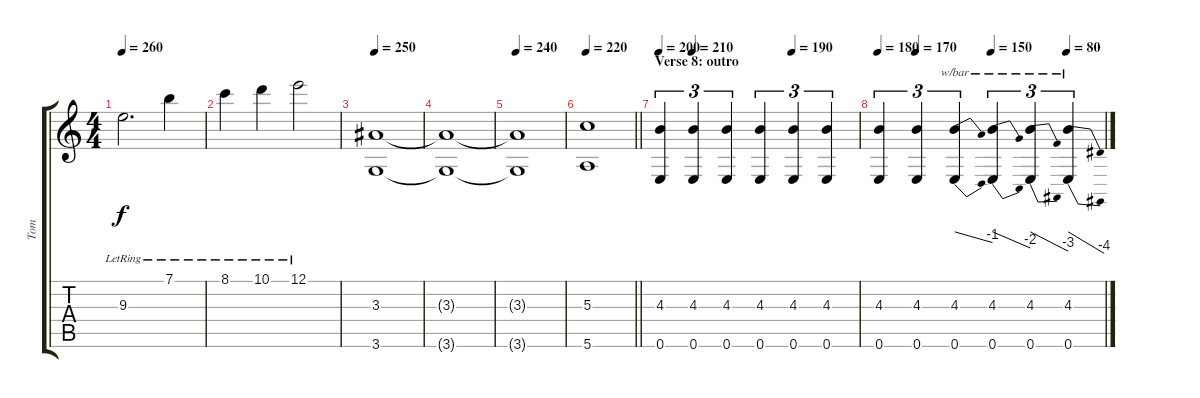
\track ("Tom" "Tom") {instrument distortionguitar}
\staff {score tabs}
\tuning (E4 B3 G3 D3 A2 E2) {hide}
\ts (4 4)
\tempo 260
\clef g2
\ks c
9.3{lr}.2{d dy f} 7.1{lr}.4 |
8.1{lr}.4 10.1{lr}.4 12.1{lr}.2 |
\tempo 250
(3.3 3.6).1{volume 13} |
(3.3{t} 3.6{t}).1 |
\tempo 240
(3.3{t} 3.6{t}).1 |
\tempo 220
\barLineRight lightlight
(5.3 5.6).1 |
\section ("" "Verse 8: outro")
\tempo 200
\tempo (210 0.16666666666666666)
\tempo (190 0.6666666666666666)
(4.3 0.6).4{tu (3 2) volume 9 instrument overdrivenguitar} (4.3 0.6).4{tu (3 2) volume 7} (4.3 0.6).4{tu (3 2) volume 7} (4.3 0.6).4{tu (3 2) volume 7} (4.3 0.6).4{tu (3 2) volume 7} (4.3 0.6).4{tu (3 2) volume 7} |
\tempo 180
\tempo (170 0.16666666666666666)
\tempo (150 0.5)
\tempo (80 0.8333333333333334)
(4.3 0.6).4{tu (3 2) volume 7} (4.3 0.6).4{tu (3 2) volume 7} (4.3 0.6).4{tu (3 2) tbe (dive default 0 0 60 -4) volume 7} (4.3 0.6).4{tu (3 2) tbe (dive default 0 0 60 -8) volume 7} (4.3 0.6).4{tu (3 2) tbe (dive default 0 0 60 -12) volume 5} (4.3 0.6).4{tu (3 2) tbe (dive default 0 0 60 -16) volume 2}
